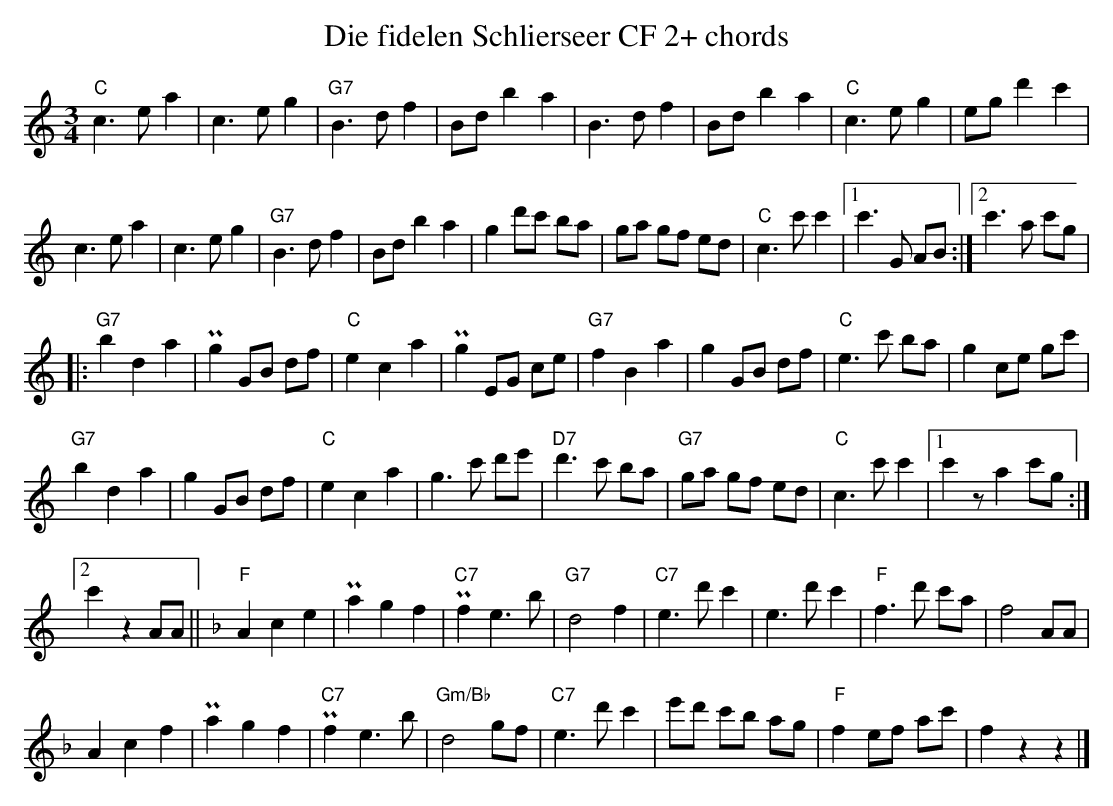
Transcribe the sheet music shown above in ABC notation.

X:1
T:Die fidelen Schlierseer CF 2+ chords
M:3/4
L:1/4
K:Cmaj%%MIDI gchordon
"C"c>e a | c>e g | "G7"B>d f | B/2d/2 b a | B>d f | B/2d/2 b a | "C"c>e g | e/2g/2 d' c' |
c>e a | c>e g | "G7"B>d f | B/2d/2 b a | g d'/2c'/2 b/2a/2 | g/2a/2 g/2f/2 e/2d/2 | "C"c>c' c' |1 c'>G A/2B/2 :|2 c'>a c'/2g/2 |
|: "G7"bda | Pg G/2B/2 d/2f/2 | "C"eca | Pg E/2G/2 c/2e/2 | "G7"fBa | g G/2B/2 d/2f/2 | "C"e>c' b/2a/2 | g c/2e/2 g/2c'/2 |
"G7"bda | g G/2B/2 d/2f/2 | "C"eca | g>c' d'/2e'/2 | "D7"d'>c' b/2a/2 | "G7"g/2a/2 g/2f/2 e/2d/2 | "C"c>c' c' |1 c' z/2a c'/2g/2 :|2
c' z A/2A/2 || [K:Fmaj] "F"Ace | Pagf | P"C7"f e>b | "G7"d2 f | "C7"e>d' c' | e>d' c' | "F"f>d' c'/2a/2 | f2 A/2A/2 |
Acf | Pagf | "C7"Pf e>b | "Gm/Bb"d2 g/2f/2 | "C7"e>d' c' | e'/2d'/2 c'/2b/2 a/2g/2 | "F"f e/2f/2 a/2c'/2 | f zz |]
